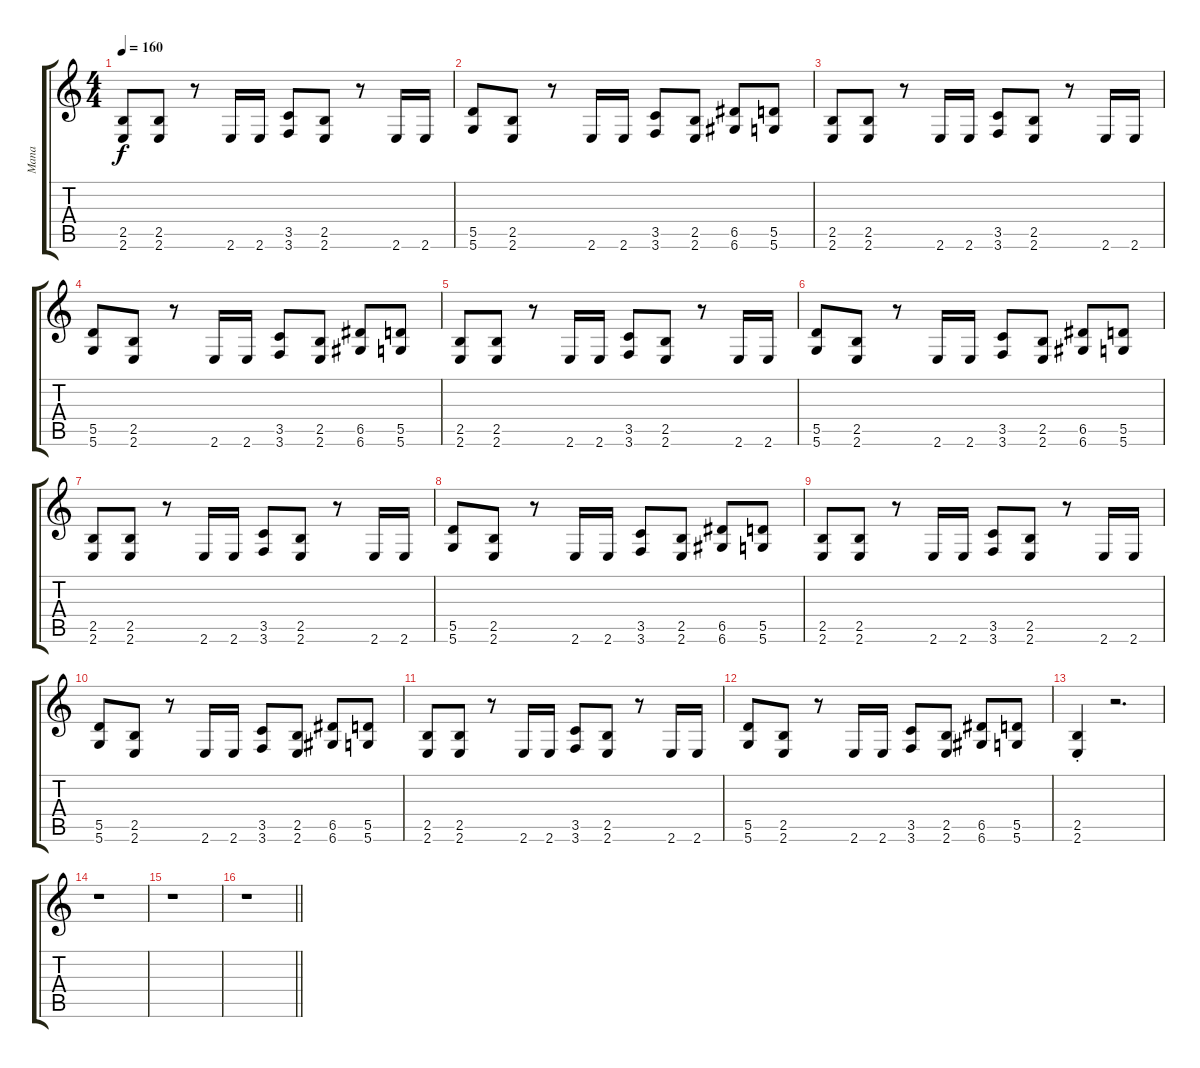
\track ("Mana" "Mana") {instrument distortionguitar}
\staff {score tabs}
\tuning (E4 B3 G3 D3 A2 D2) {hide}
\ts (4 4)
\tempo 160
\clef g2
\ks c
(2.5 2.6).8{dy f} (2.5 2.6).8 r.8 2.6.16 2.6.16 (3.5 3.6).8 (2.5 2.6).8 r.8 2.6.16 2.6.16 |
(5.5 5.6).8 (2.5 2.6).8 r.8 2.6.16 2.6.16 (3.5 3.6).8 (2.5 2.6).8 (6.5 6.6).8 (5.5 5.6).8 |
(2.5 2.6).8 (2.5 2.6).8 r.8 2.6.16 2.6.16 (3.5 3.6).8 (2.5 2.6).8 r.8 2.6.16 2.6.16 |
(5.5 5.6).8 (2.5 2.6).8 r.8 2.6.16 2.6.16 (3.5 3.6).8 (2.5 2.6).8 (6.5 6.6).8 (5.5 5.6).8 |
(2.5 2.6).8 (2.5 2.6).8 r.8 2.6.16 2.6.16 (3.5 3.6).8 (2.5 2.6).8 r.8 2.6.16 2.6.16 |
(5.5 5.6).8 (2.5 2.6).8 r.8 2.6.16 2.6.16 (3.5 3.6).8 (2.5 2.6).8 (6.5 6.6).8 (5.5 5.6).8 |
(2.5 2.6).8 (2.5 2.6).8 r.8 2.6.16 2.6.16 (3.5 3.6).8 (2.5 2.6).8 r.8 2.6.16 2.6.16 |
(5.5 5.6).8 (2.5 2.6).8 r.8 2.6.16 2.6.16 (3.5 3.6).8 (2.5 2.6).8 (6.5 6.6).8 (5.5 5.6).8 |
(2.5 2.6).8 (2.5 2.6).8 r.8 2.6.16 2.6.16 (3.5 3.6).8 (2.5 2.6).8 r.8 2.6.16 2.6.16 |
(5.5 5.6).8 (2.5 2.6).8 r.8 2.6.16 2.6.16 (3.5 3.6).8 (2.5 2.6).8 (6.5 6.6).8 (5.5 5.6).8 |
(2.5 2.6).8 (2.5 2.6).8 r.8 2.6.16 2.6.16 (3.5 3.6).8 (2.5 2.6).8 r.8 2.6.16 2.6.16 |
(5.5 5.6).8 (2.5 2.6).8 r.8 2.6.16 2.6.16 (3.5 3.6).8 (2.5 2.6).8 (6.5 6.6).8 (5.5 5.6).8 |
(2.5{st} 2.6{st}).4 r.2{d} |
r.1 |
r.1 |
\barLineRight lightlight
r.1
